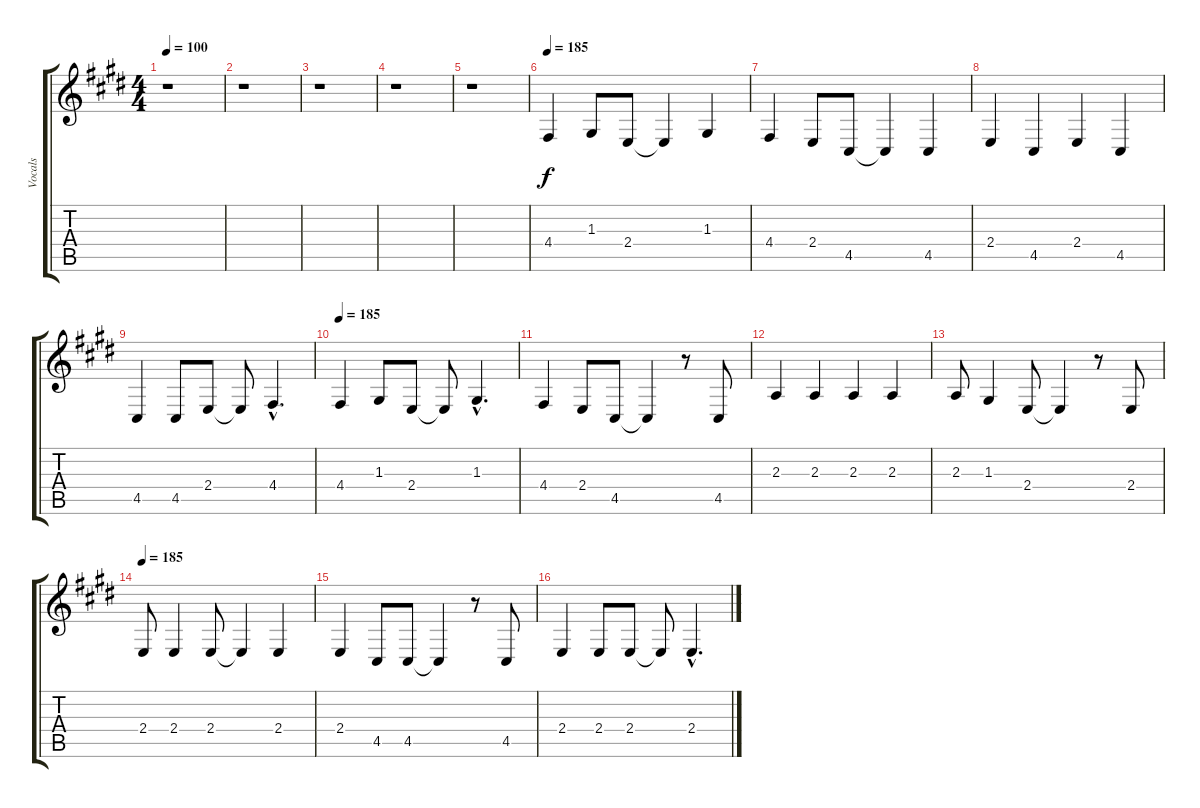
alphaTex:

\track ("Vocals" "Vocals") {instrument altosax}
\staff {score tabs}
\tuning (E4 B3 G3 D3 A2 E2) {hide}
\ts (4 4)
\tempo 100
\clef g2
\ks e
r.1{dy f} |
r.1 |
r.1 |
r.1 |
r.1 |
\tempo 185
4.4.4 1.3.8 2.4.8 2.4{t}.4 1.3.4 |
4.4.4 2.4.8 4.5.8 4.5{t}.4 4.5.4 |
2.4.4 4.5.4 2.4.4 4.5.4 |
4.5.4 4.5.8 2.4.8 2.4{t}.8 4.4{hac}.4{d} |
\tempo 185
4.4.4 1.3.8 2.4.8 2.4{t}.8 1.3{hac}.4{d} |
4.4.4 2.4.8 4.5.8 4.5{t}.4 r.8 4.5.8 |
2.3.4 2.3.4 2.3.4 2.3.4 |
2.3.8 1.3.4 2.4.8 2.4{t}.4 r.8 2.4.8 |
\tempo 185
2.4.8 2.4.4 2.4.8 2.4{t}.4 2.4.4 |
2.4.4 4.5.8 4.5.8 4.5{t}.4 r.8 4.5.8 |
2.4.4 2.4.8 2.4.8 2.4{t}.8 2.4{hac}.4{d}
